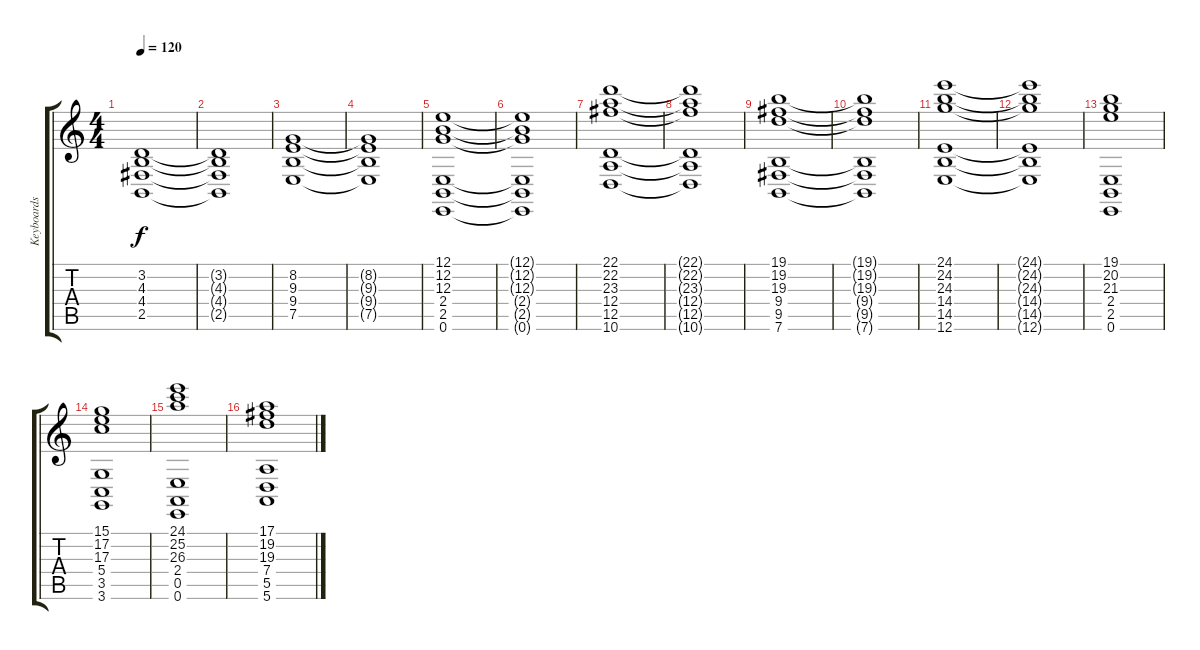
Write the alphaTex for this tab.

\track ("Keyboards 3" "Keyboards ") {instrument stringensemble1}
\staff {score tabs}
\tuning (E4 B3 G3 D3 A2 E2) {hide}
\ts (4 4)
\tempo 120
\clef g2
\ks c
(3.2 4.3 4.4 2.5).1{dy f} |
(3.2{t} 4.3{t} 4.4{t} 2.5{t}).1 |
(8.2 9.3 9.4 7.5).1 |
(8.2{t} 9.3{t} 9.4{t} 7.5{t}).1 |
(12.1 12.2 12.3 2.4 2.5 0.6).1 |
(12.1{t} 12.2{t} 12.3{t} 2.4{t} 2.5{t} 0.6{t}).1 |
(22.1 22.2 23.3 12.4 12.5 10.6).1 |
(22.1{t} 22.2{t} 23.3{t} 12.4{t} 12.5{t} 10.6{t}).1 |
(19.1 19.2 19.3 9.4 9.5 7.6).1 |
(19.1{t} 19.2{t} 19.3{t} 9.4{t} 9.5{t} 7.6{t}).1 |
(24.1 24.2 24.3 14.4 14.5 12.6).1 |
(24.1{t} 24.2{t} 24.3{t} 14.4{t} 14.5{t} 12.6{t}).1 |
(19.1 20.2 21.3 2.4 2.5 0.6).1 |
(15.1 17.2 17.3 5.4 3.5 3.6).1 |
(24.1 25.2 26.3 2.4 0.5 0.6).1 |
(17.1 19.2 19.3 7.4 5.5 5.6).1
